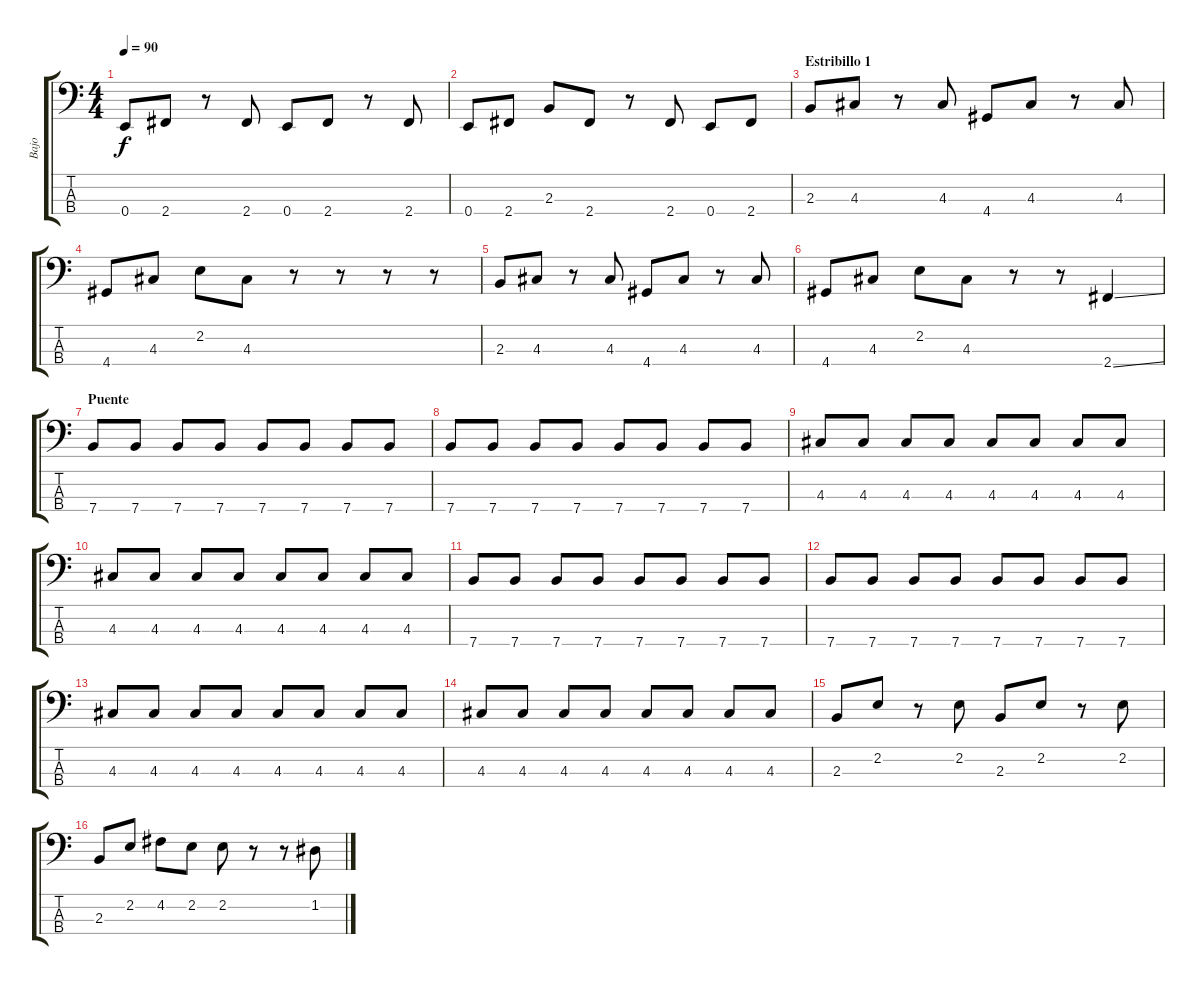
\track ("Bajo" "Bajo") {instrument electricbassfinger}
\staff {score tabs}
\tuning (G2 D2 A1 E1) {hide}
\ts (4 4)
\tempo 90
\clef f4
\ks c
0.4.8{dy f} 2.4.8 r.8 2.4.8 0.4.8 2.4.8 r.8 2.4.8 |
0.4.8 2.4.8 2.3.8 2.4.8 r.8 2.4.8 0.4.8 2.4.8 |
\section ("" "Estribillo 1")
2.3.8 4.3.8 r.8 4.3.8 4.4.8 4.3.8 r.8 4.3.8 |
4.4.8 4.3.8 2.2.8 4.3.8 r.8 r.8 r.8 r.8 |
2.3.8 4.3.8 r.8 4.3.8 4.4.8 4.3.8 r.8 4.3.8 |
4.4.8 4.3.8 2.2.8 4.3.8 r.8 r.8 2.4{ss}.4 |
\section ("" "Puente")
7.4.8 7.4.8 7.4.8 7.4.8 7.4.8 7.4.8 7.4.8 7.4.8 |
7.4.8 7.4.8 7.4.8 7.4.8 7.4.8 7.4.8 7.4.8 7.4.8 |
4.3.8 4.3.8 4.3.8 4.3.8 4.3.8 4.3.8 4.3.8 4.3.8 |
4.3.8 4.3.8 4.3.8 4.3.8 4.3.8 4.3.8 4.3.8 4.3.8 |
7.4.8 7.4.8 7.4.8 7.4.8 7.4.8 7.4.8 7.4.8 7.4.8 |
7.4.8 7.4.8 7.4.8 7.4.8 7.4.8 7.4.8 7.4.8 7.4.8 |
4.3.8 4.3.8 4.3.8 4.3.8 4.3.8 4.3.8 4.3.8 4.3.8 |
4.3.8 4.3.8 4.3.8 4.3.8 4.3.8 4.3.8 4.3.8 4.3.8 |
2.3.8 2.2.8 r.8 2.2.8 2.3.8 2.2.8 r.8 2.2.8 |
2.3.8 2.2.8 4.2.8 2.2.8 2.2.8 r.8 r.8 1.2.8
